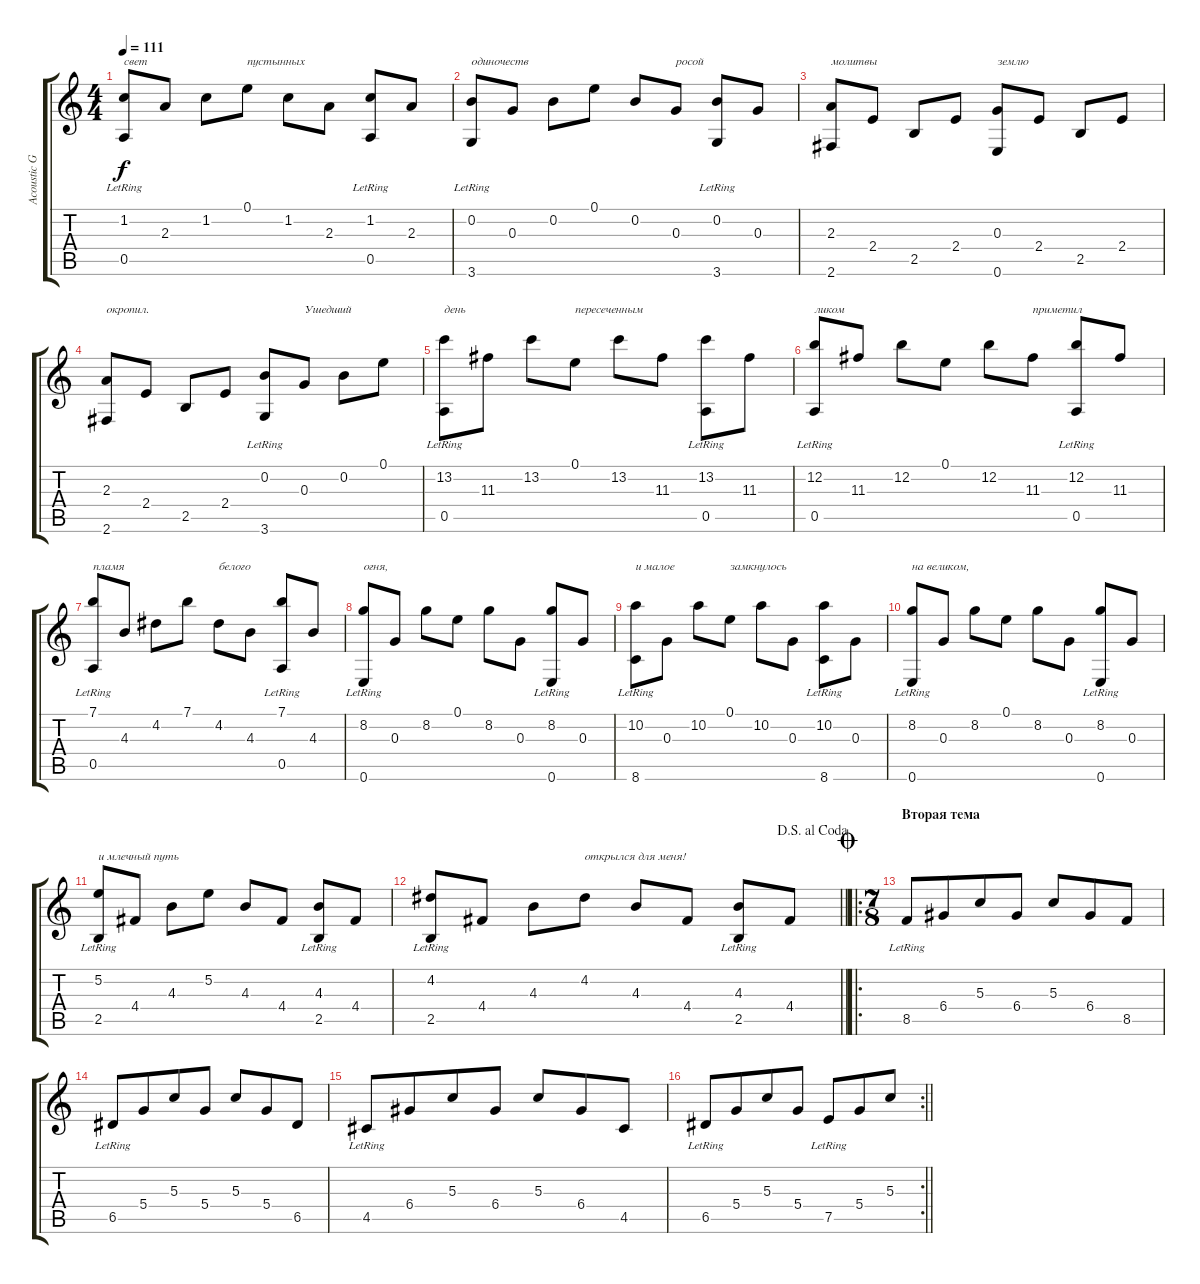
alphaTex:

\track ("Acoustic Guitar" "Acoustic G") {instrument acousticguitarsteel}
\staff {score tabs}
\tuning (E4 B3 G3 D3 A2 E2) {hide}
\ts (4 4)
\tempo 111
\clef g2
\ks c
(1.2 0.5{lr}).8{txt "свет" dy f} 2.3.8 1.2.8 0.1.8{txt "пустынных"} 1.2.8 2.3.8 (1.2 0.5{lr}).8 2.3.8 |
(0.2 3.6{lr}).8{txt "одиночеств"} 0.3.8 0.2.8 0.1.8 0.2.8 0.3.8{txt "росой"} (0.2 3.6{lr}).8 0.3.8 |
(2.3 2.6).8{txt "молитвы"} 2.4.8 2.5.8 2.4.8 (0.3 0.6).8{txt "землю"} 2.4.8 2.5.8 2.4.8 |
(2.3 2.6).8{txt "окропил."} 2.4.8 2.5.8 2.4.8 (0.2 3.6{lr}).8 0.3.8{txt "Ушедший"} 0.2.8 0.1.8 |
(13.2 0.5{lr}).8{txt "день"} 11.3.8 13.2.8 0.1.8{txt "пересеченным"} 13.2.8 11.3.8 (13.2 0.5{lr}).8 11.3.8 |
(12.2 0.5{lr}).8{txt "ликом"} 11.3.8 12.2.8 0.1.8 12.2.8 11.3.8{txt "приметил"} (12.2 0.5{lr}).8 11.3.8 |
(7.1 0.5{lr}).8{txt "пламя"} 4.3.8 4.2.8 7.1.8 4.2.8{txt "белого"} 4.3.8 (7.1 0.5{lr}).8 4.3.8 |
(8.2 0.6{lr}).8{txt "огня,"} 0.3.8 8.2.8 0.1.8 8.2.8 0.3.8 (8.2 0.6{lr}).8 0.3.8 |
(10.2 8.6{lr}).8{txt "и малое"} 0.3.8 10.2.8 0.1.8{txt "замкнулось"} 10.2.8 0.3.8 (10.2 8.6{lr}).8 0.3.8 |
(8.2 0.6{lr}).8{txt "на великом,"} 0.3.8 8.2.8 0.1.8 8.2.8 0.3.8 (8.2 0.6{lr}).8 0.3.8 |
(5.2 2.5{lr}).8{txt "и млечный путь"} 4.4.8 4.3.8 5.2.8 4.3.8 4.4.8 (4.3 2.5{lr}).8 4.4.8 |
\jump dalsegnoalcoda
\barLineRight lightlight
(4.2 2.5{lr}).8 4.4.8 4.3.8 4.2.8{txt "открылся для меня!"} 4.3.8 4.4.8 (4.3 2.5{lr}).8 4.4.8 |
\ro
\ts (7 8)
\section ("" "Вторая тема")
\jump coda
8.5{lr}.8 6.4.8 5.3.8 6.4.8 5.3.8 6.4.8 8.5.8 |
6.5{lr}.8 5.4.8 5.3.8 5.4.8 5.3.8 5.4.8 6.5.8 |
4.5{lr}.8 6.4.8 5.3.8 6.4.8 5.3.8 6.4.8 4.5.8 |
\rc 2
\barLineRight lightlight
6.5{lr}.8 5.4.8 5.3.8 5.4.8 7.5{lr}.8 5.4.8 5.3.8
